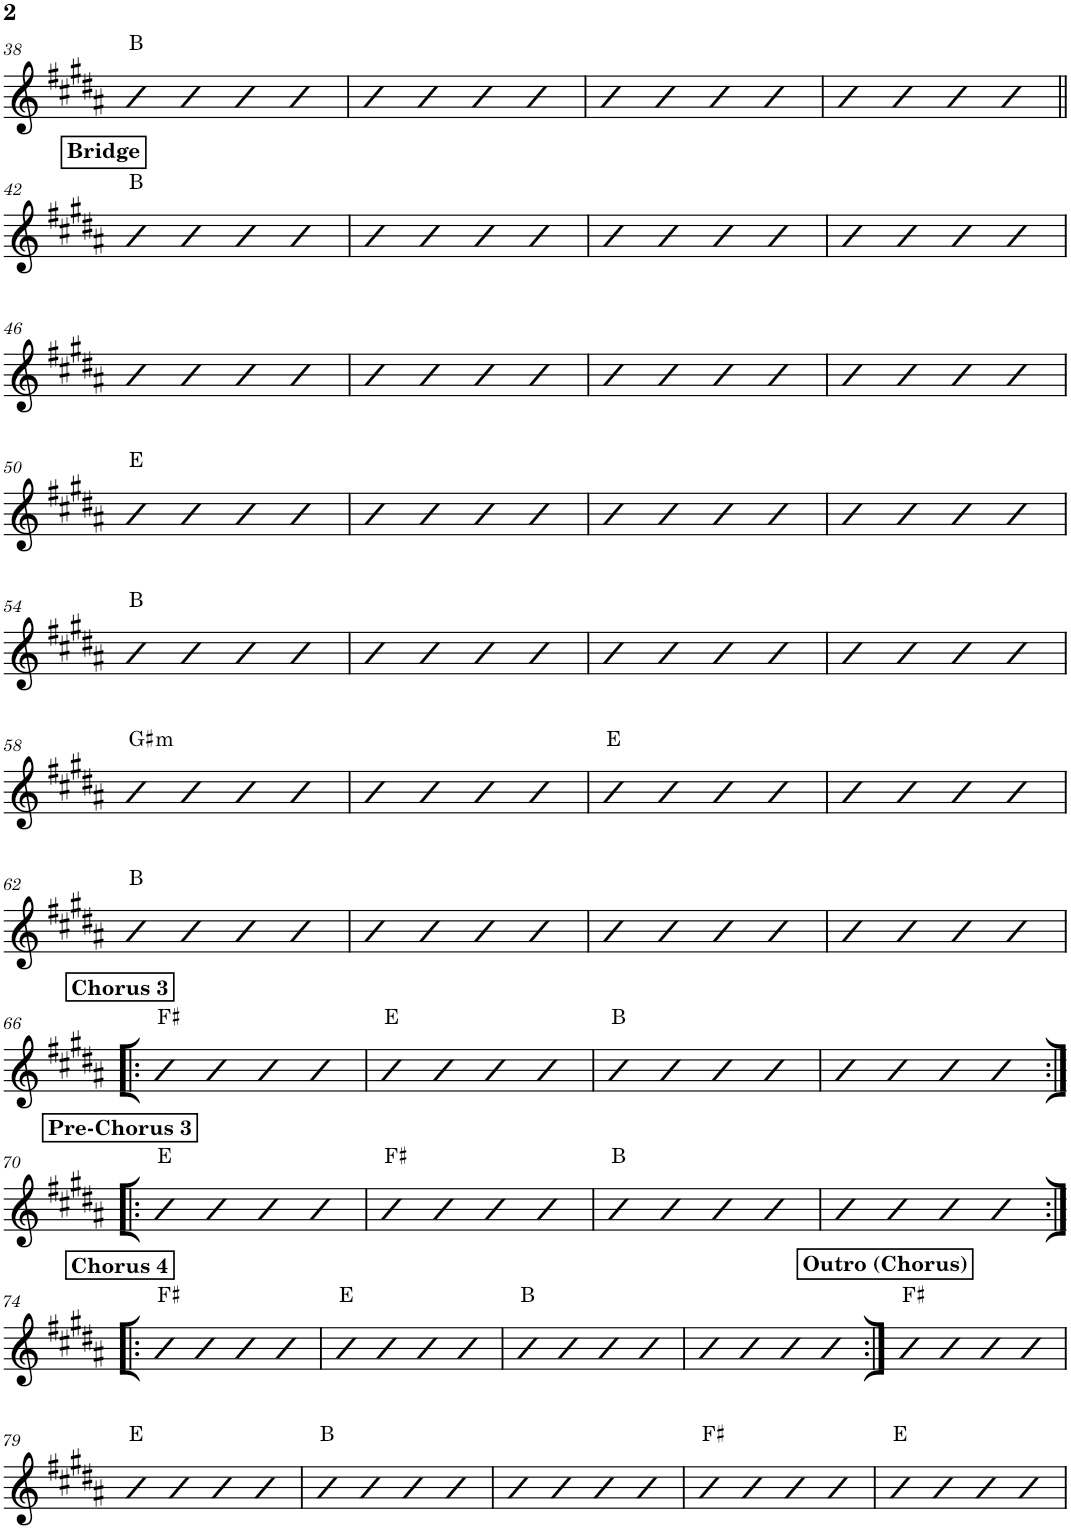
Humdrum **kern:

**kern	**harte
*part1	*part1
*staff1	*
*I"Piano	*
*I'Pno.	*
!!LO:PB:g=z
*clefG2	*
*k[f#c#g#d#a#]	*
*M4/4	*
=38	=38
4b	B:maj
4b	.
4b	.
4b	.
=39	=39
4b	.
4b	.
4b	.
4b	.
=40	=40
4b	.
4b	.
4b	.
4b	.
=41	=41
4b	.
4b	.
4b	.
4b	.
!!LO:LB:g=z
!!LO:REH:place=s1:a:B:cj:t=Bridge
=42||	=42||
4b	B:maj
4b	.
4b	.
4b	.
=43	=43
4b	.
4b	.
4b	.
4b	.
=44	=44
4b	.
4b	.
4b	.
4b	.
=45	=45
4b	.
4b	.
4b	.
4b	.
!!LO:LB:g=z
=46	=46
4b	.
4b	.
4b	.
4b	.
=47	=47
4b	.
4b	.
4b	.
4b	.
=48	=48
4b	.
4b	.
4b	.
4b	.
=49	=49
4b	.
4b	.
4b	.
4b	.
!!LO:LB:g=z
=50	=50
4b	E:maj
4b	.
4b	.
4b	.
=51	=51
4b	.
4b	.
4b	.
4b	.
=52	=52
4b	.
4b	.
4b	.
4b	.
=53	=53
4b	.
4b	.
4b	.
4b	.
!!LO:LB:g=z
=54	=54
4b	B:maj
4b	.
4b	.
4b	.
=55	=55
4b	.
4b	.
4b	.
4b	.
=56	=56
4b	.
4b	.
4b	.
4b	.
=57	=57
4b	.
4b	.
4b	.
4b	.
!!LO:LB:g=z
=58	=58
!	!LO:H:kt=m
4b	G#:min
4b	.
4b	.
4b	.
=59	=59
4b	.
4b	.
4b	.
4b	.
=60	=60
4b	E:maj
4b	.
4b	.
4b	.
=61	=61
4b	.
4b	.
4b	.
4b	.
!!LO:LB:g=z
=62	=62
4b	B:maj
4b	.
4b	.
4b	.
=63	=63
4b	.
4b	.
4b	.
4b	.
=64	=64
4b	.
4b	.
4b	.
4b	.
=65	=65
4b	.
4b	.
4b	.
4b	.
!!LO:LB:g=z
!!LO:REH:place=s1:a:B:cj:t=Chorus 3
=66!|:	=66!|:
4b	F#:maj
4b	.
4b	.
4b	.
=67	=67
4b	E:maj
4b	.
4b	.
4b	.
=68	=68
4b	B:maj
4b	.
4b	.
4b	.
=69	=69
4b	.
4b	.
4b	.
4b	.
!!LO:LB:g=z
!!LO:REH:place=s1:a:B:cj:t=Pre-Chorus 3
=70:|!|:	=70:|!|:
4b	E:maj
4b	.
4b	.
4b	.
=71	=71
4b	F#:maj
4b	.
4b	.
4b	.
=72	=72
4b	B:maj
4b	.
4b	.
4b	.
=73	=73
4b	.
4b	.
4b	.
4b	.
!!LO:LB:g=z
!!LO:REH:place=s1:a:B:cj:t=Chorus 4
=74:|!|:	=74:|!|:
4b	F#:maj
4b	.
4b	.
4b	.
=75	=75
4b	E:maj
4b	.
4b	.
4b	.
=76	=76
4b	B:maj
4b	.
4b	.
4b	.
=77	=77
4b	.
4b	.
4b	.
4b	.
!!LO:REH:place=s1:a:B:cj:t=Outro (Chorus)
=78:|!	=78:|!
4b	F#:maj
4b	.
4b	.
4b	.
!!LO:LB:g=z
=79	=79
4b	E:maj
4b	.
4b	.
4b	.
=80	=80
4b	B:maj
4b	.
4b	.
4b	.
=81	=81
4b	.
4b	.
4b	.
4b	.
=82	=82
4b	F#:maj
4b	.
4b	.
4b	.
=83	=83
4b	E:maj
4b	.
4b	.
4b	.
=	=
*-	*-
